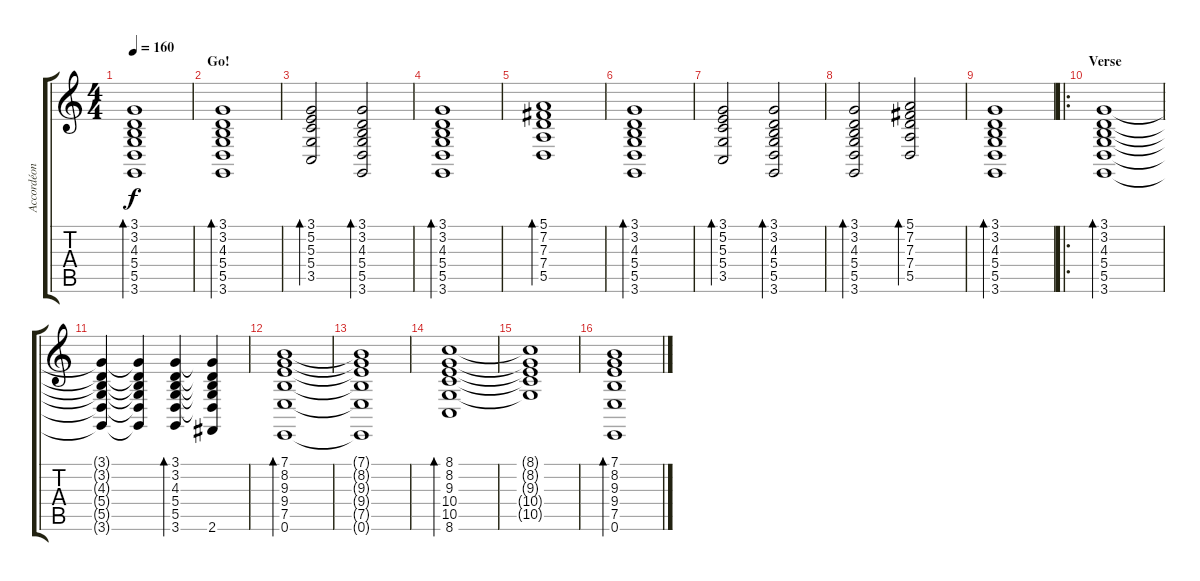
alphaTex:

\track ("Accordéon" "Accordéon") {instrument accordion}
\staff {score tabs}
\tuning (E4 B3 G3 D3 A2 E2) {hide}
\ts (4 4)
\tempo 160
\clef g2
\ks c
(3.1 3.2 4.3 5.4 5.5 3.6).1{bd 120 dy f} |
\section ("" "Go!")
(3.1 3.2 4.3 5.4 5.5 3.6).1{bd 120} |
(3.1 5.2 5.3 5.4 3.5).2{bd 120} (3.1 3.2 4.3 5.4 5.5 3.6).2{bd 120} |
(3.1 3.2 4.3 5.4 5.5 3.6).1{bd 120} |
(5.1 7.2 7.3 7.4 5.5).1{bd 120} |
(3.1 3.2 4.3 5.4 5.5 3.6).1{bd 120} |
(3.1 5.2 5.3 5.4 3.5).2{bd 120} (3.1 3.2 4.3 5.4 5.5 3.6).2{bd 120} |
(3.1 3.2 4.3 5.4 5.5 3.6).2{bd 120} (5.1 7.2 7.3 7.4 5.5).2{bd 120} |
(3.1 3.2 4.3 5.4 5.5 3.6).1{bd 120} |
\ro
\section ("" "Verse")
(3.1 3.2 4.3 5.4 5.5 3.6).1{bd 120} |
(3.1{t} 3.2{t} 4.3{t} 5.4{t} 5.5{t} 3.6{t}).4 (3.1{t} 3.2{t} 4.3{t} 5.4{t} 5.5{t} 3.6{t}).4 (3.1 3.2 4.3 5.4 5.5 3.6).4{bd 120} (3.1{t} 3.2{t} 4.3{t} 5.4{t} 5.5{t} 2.6).4 |
(7.1 8.2 9.3 9.4 7.5 0.6).1{bd 120} |
(7.1{t} 8.2{t} 9.3{t} 9.4{t} 7.5{t} 0.6{t}).1 |
(8.1 8.2 9.3 10.4 10.5 8.6).1{bd 120} |
(8.1{t} 8.2{t} 9.3{t} 10.4{t} 10.5{t}).1 |
(7.1 8.2 9.3 9.4 7.5 0.6).1{bd 120}
